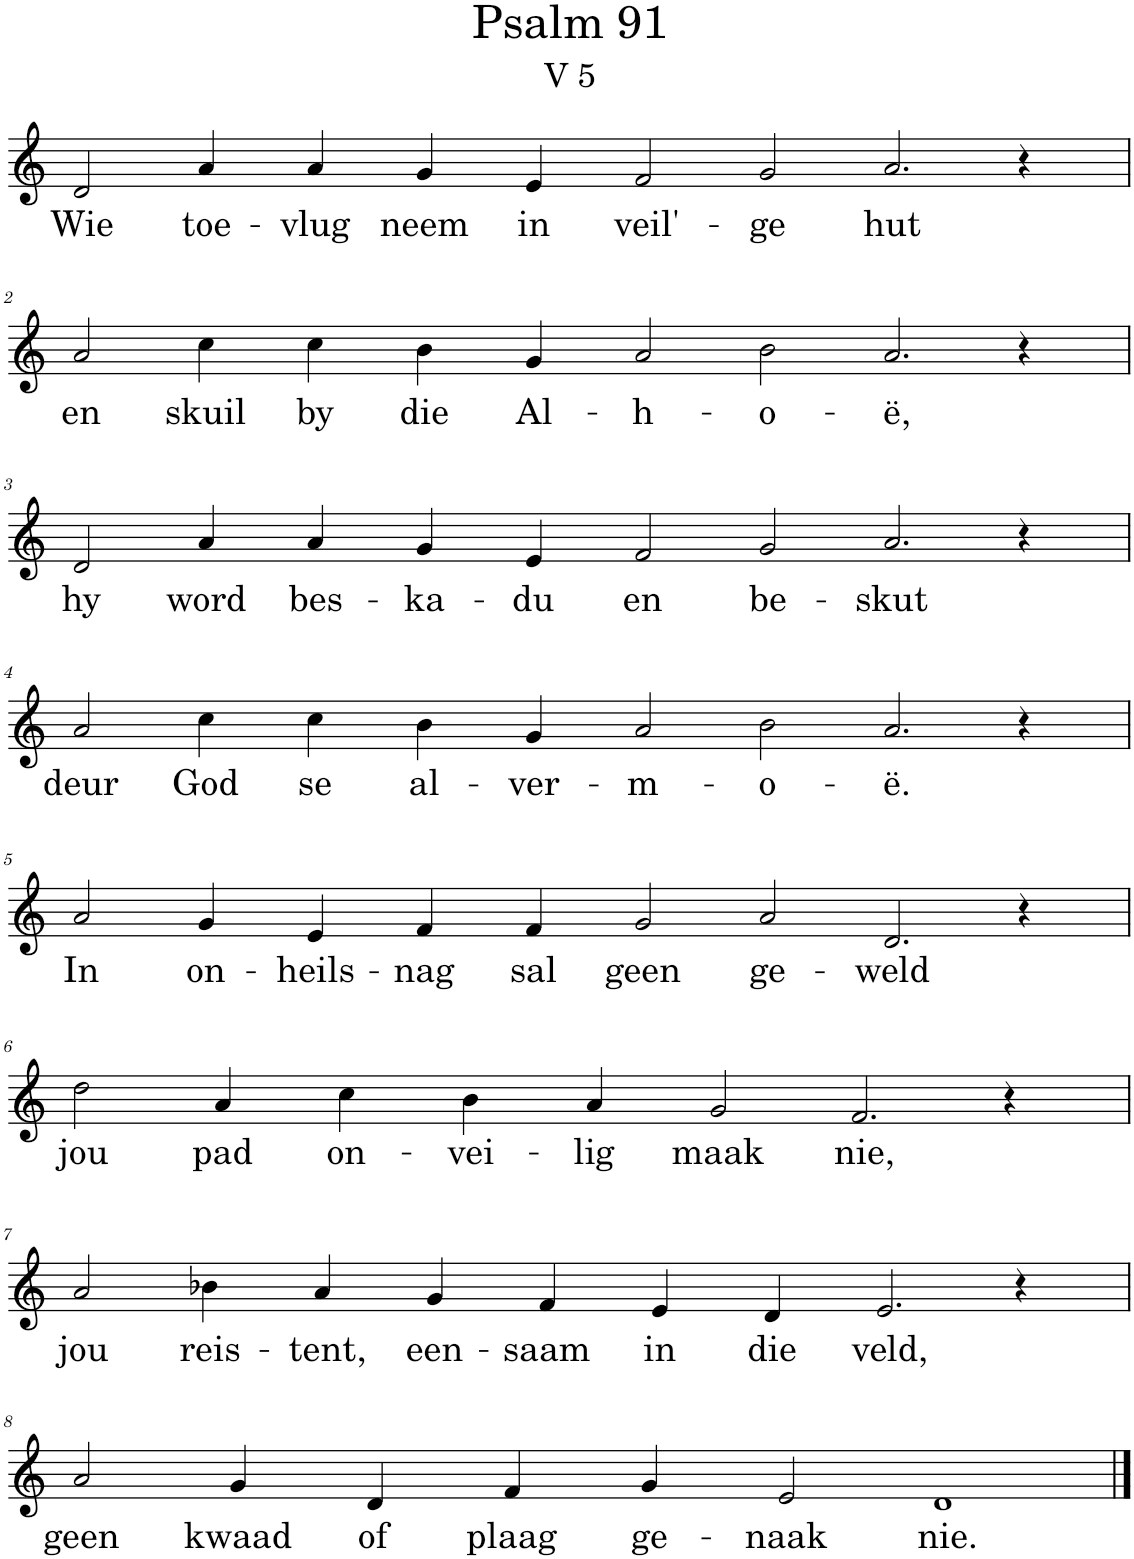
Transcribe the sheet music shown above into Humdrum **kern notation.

**kern	**text
*part1	*part1
*staff1	*staff1
*I"Pipe Organ	*
*I'P Org	*
*clefG2	*
*k[]	*
*M14/4	*
=1	=1
!	!LO:LY:b
2d/	Wie
!	!LO:LY:b
4a/	toe-
!	!LO:LY:b
4a/	-vlug
!	!LO:LY:b
4g/	neem
!	!LO:LY:b
4e/	in
!	!LO:LY:b
2f/	veil'-
!	!LO:LY:b
2g/	-ge
!	!LO:LY:b
2.a/	hut
4r	.
!!LO:LB:g=z
=2	=2
!	!LO:LY:b
2a/	en
!	!LO:LY:b
4cc\	skuil
!	!LO:LY:b
4cc\	by
!	!LO:LY:b
4b\	die
!	!LO:LY:b
4g/	Al-
!	!LO:LY:b
2a/	-h-
!	!LO:LY:b
2b\	-o-
!	!LO:LY:b
2.a/	-ë,
4r	.
!!LO:LB:g=z
=3	=3
!	!LO:LY:b
2d/	hy
!	!LO:LY:b
4a/	word
!	!LO:LY:b
4a/	bes-
!	!LO:LY:b
4g/	-ka-
!	!LO:LY:b
4e/	-du
!	!LO:LY:b
2f/	en
!	!LO:LY:b
2g/	be-
!	!LO:LY:b
2.a/	-skut
4r	.
!!LO:LB:g=z
=4	=4
!	!LO:LY:b
2a/	deur
!	!LO:LY:b
4cc\	God
!	!LO:LY:b
4cc\	se
!	!LO:LY:b
4b\	al-
!	!LO:LY:b
4g/	-ver-
!	!LO:LY:b
2a/	-m-
!	!LO:LY:b
2b\	-o-
!	!LO:LY:b
2.a/	-ë.
4r	.
!!LO:LB:g=z
=5	=5
!	!LO:LY:b
2a/	In
!	!LO:LY:b
4g/	on-
!	!LO:LY:b
4e/	-heils-
!	!LO:LY:b
4f/	-nag
!	!LO:LY:b
4f/	sal
!	!LO:LY:b
2g/	geen
!	!LO:LY:b
2a/	ge-
!	!LO:LY:b
2.d/	-weld
4r	.
!!LO:LB:g=z
=6	=6
*M12/4	*
!	!LO:LY:b
2dd\	jou
!	!LO:LY:b
4a/	pad
!	!LO:LY:b
4cc\	on-
!	!LO:LY:b
4b\	-vei-
!	!LO:LY:b
4a/	-lig
!	!LO:LY:b
2g/	maak
!	!LO:LY:b
2.f/	nie,
4r	.
!!LO:LB:g=z
=7	=7
!	!LO:LY:b
2a/	jou
!	!LO:LY:b
4b-X\	reis-
!	!LO:LY:b
4a/	-tent,
!	!LO:LY:b
4g/	een-
!	!LO:LY:b
4f/	-saam
!	!LO:LY:b
4e/	in
!	!LO:LY:b
4d/	die
!	!LO:LY:b
2.e/	veld,
4r	.
!!LO:LB:g=z
=8	=8
!	!LO:LY:b
2a/	geen
!	!LO:LY:b
4g/	kwaad
!	!LO:LY:b
4d/	of
!	!LO:LY:b
4f/	plaag
!	!LO:LY:b
4g/	ge-
!	!LO:LY:b
2e/	-naak
!	!LO:LY:b
1d	nie.
==	==
*-	*-
